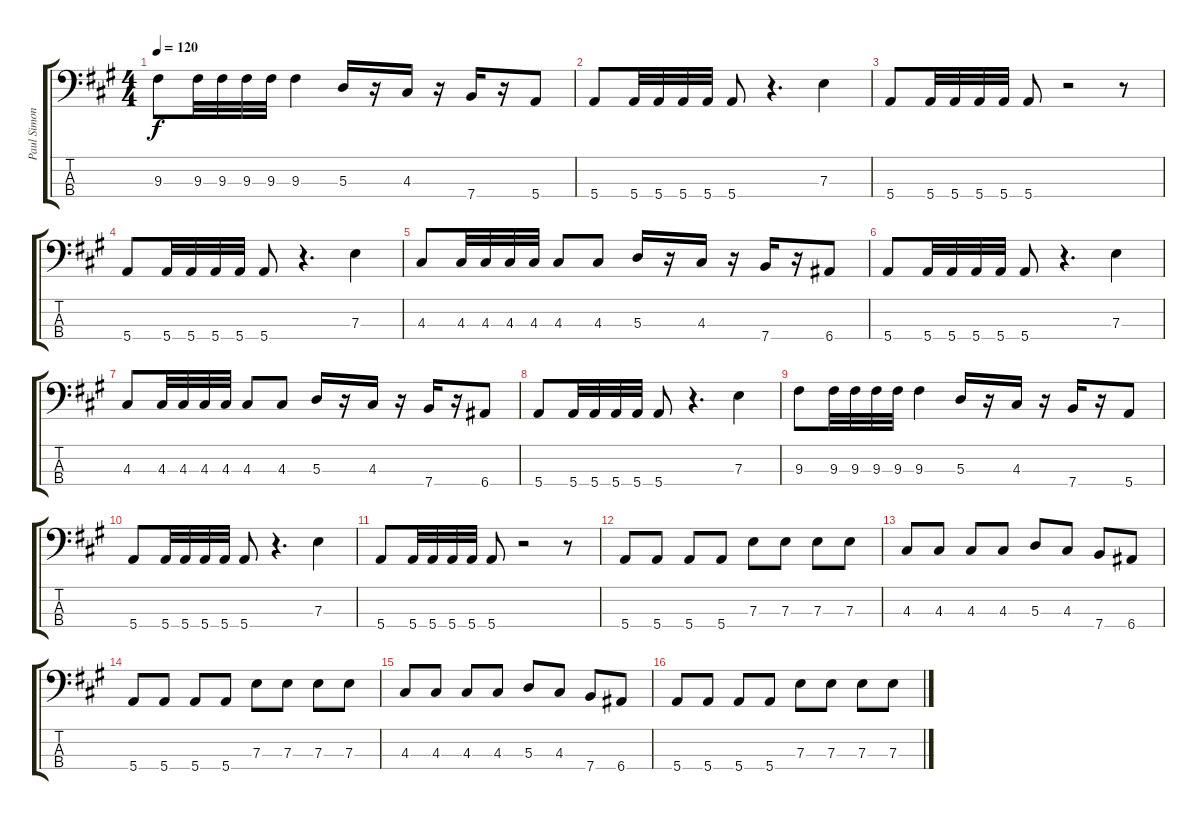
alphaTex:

\track ("Paul Simonon - Bass Guitar" "Paul Simon") {instrument electricbassfinger}
\staff {score tabs}
\tuning (G2 D2 A1 E1) {hide}
\ts (4 4)
\tempo 120
\clef f4
\ks a
9.3.8{dy f} 9.3.32 9.3.32 9.3.32 9.3.32 9.3.4 5.3.16 r.16 4.3.16 r.16 7.4.16 r.16 5.4.8 |
5.4.8 5.4.32 5.4.32 5.4.32 5.4.32 5.4.8 r.4{d} 7.3.4 |
5.4.8 5.4.32 5.4.32 5.4.32 5.4.32 5.4.8 r.2 r.8 |
5.4.8 5.4.32 5.4.32 5.4.32 5.4.32 5.4.8 r.4{d} 7.3.4 |
4.3.8 4.3.32 4.3.32 4.3.32 4.3.32 4.3.8 4.3.8 5.3.16 r.16 4.3.16 r.16 7.4.16 r.16 6.4.8 |
5.4.8 5.4.32 5.4.32 5.4.32 5.4.32 5.4.8 r.4{d} 7.3.4 |
4.3.8 4.3.32 4.3.32 4.3.32 4.3.32 4.3.8 4.3.8 5.3.16 r.16 4.3.16 r.16 7.4.16 r.16 6.4.8 |
5.4.8 5.4.32 5.4.32 5.4.32 5.4.32 5.4.8 r.4{d} 7.3.4 |
9.3.8 9.3.32 9.3.32 9.3.32 9.3.32 9.3.4 5.3.16 r.16 4.3.16 r.16 7.4.16 r.16 5.4.8 |
5.4.8 5.4.32 5.4.32 5.4.32 5.4.32 5.4.8 r.4{d} 7.3.4 |
5.4.8 5.4.32 5.4.32 5.4.32 5.4.32 5.4.8 r.2 r.8 |
5.4.8 5.4.8 5.4.8 5.4.8 7.3.8 7.3.8 7.3.8 7.3.8 |
4.3.8 4.3.8 4.3.8 4.3.8 5.3.8 4.3.8 7.4.8 6.4.8 |
5.4.8 5.4.8 5.4.8 5.4.8 7.3.8 7.3.8 7.3.8 7.3.8 |
4.3.8 4.3.8 4.3.8 4.3.8 5.3.8 4.3.8 7.4.8 6.4.8 |
5.4.8 5.4.8 5.4.8 5.4.8 7.3.8 7.3.8 7.3.8 7.3.8
